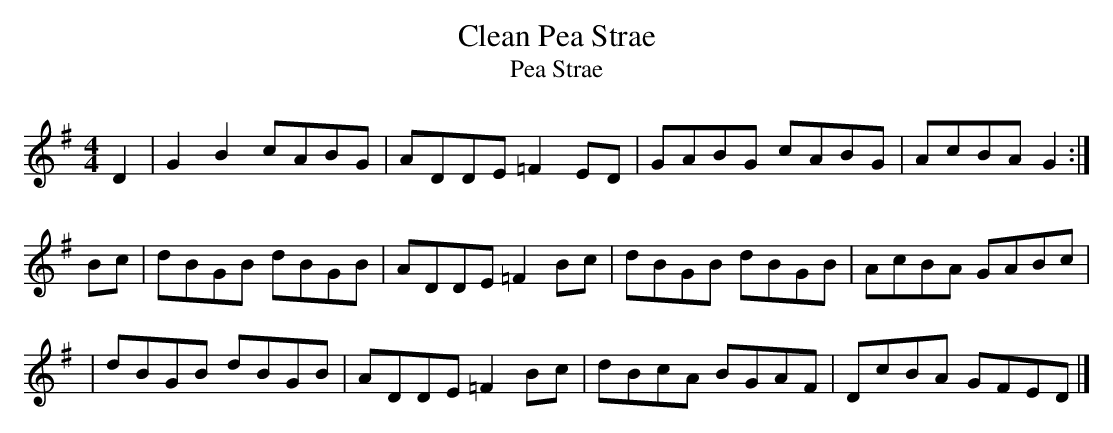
X:1
T:Clean Pea Strae
T:Pea Strae
M:4/4
L:1/8
K:G
D2 | G2B2 cABG | ADDE =F2 ED | GABG cABG | AcBA G2 :|]
Bc | dBGB dBGB | ADDE =F2 Bc | dBGB dBGB | AcBA GABc |
   | dBGB dBGB | ADDE =F2 Bc | dBcA BGAF | DcBA GFED |]
